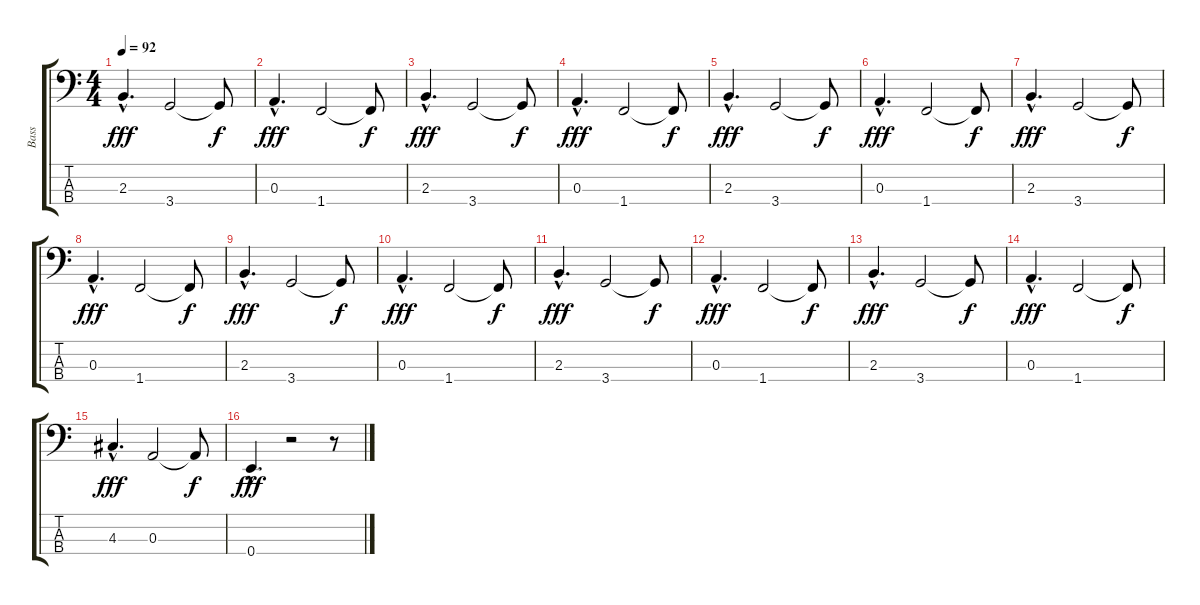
\track ("Bass" "Bass") {instrument electricbassfinger}
\staff {score tabs}
\tuning (G2 D2 A1 E1) {hide}
\ts (4 4)
\tempo 92
\clef f4
\ks c
2.3{hac}.4{d dy fff} 3.4.2 3.4{t}.8{dy f} |
0.3{hac}.4{d dy fff} 1.4.2 1.4{t}.8{dy f} |
2.3{hac}.4{d dy fff} 3.4.2 3.4{t}.8{dy f} |
0.3{hac}.4{d dy fff} 1.4.2 1.4{t}.8{dy f} |
2.3{hac}.4{d dy fff} 3.4.2 3.4{t}.8{dy f} |
0.3{hac}.4{d dy fff} 1.4.2 1.4{t}.8{dy f} |
2.3{hac}.4{d dy fff} 3.4.2 3.4{t}.8{dy f} |
0.3{hac}.4{d dy fff} 1.4.2 1.4{t}.8{dy f} |
2.3{hac}.4{d dy fff} 3.4.2 3.4{t}.8{dy f} |
0.3{hac}.4{d dy fff} 1.4.2 1.4{t}.8{dy f} |
2.3{hac}.4{d dy fff} 3.4.2 3.4{t}.8{dy f} |
0.3{hac}.4{d dy fff} 1.4.2 1.4{t}.8{dy f} |
2.3{hac}.4{d dy fff} 3.4.2 3.4{t}.8{dy f} |
0.3{hac}.4{d dy fff} 1.4.2 1.4{t}.8{dy f} |
4.3{hac}.4{d dy fff} 0.3.2 0.3{t}.8{dy f} |
0.4{hac}.4{d dy fff} r.2 r.8
